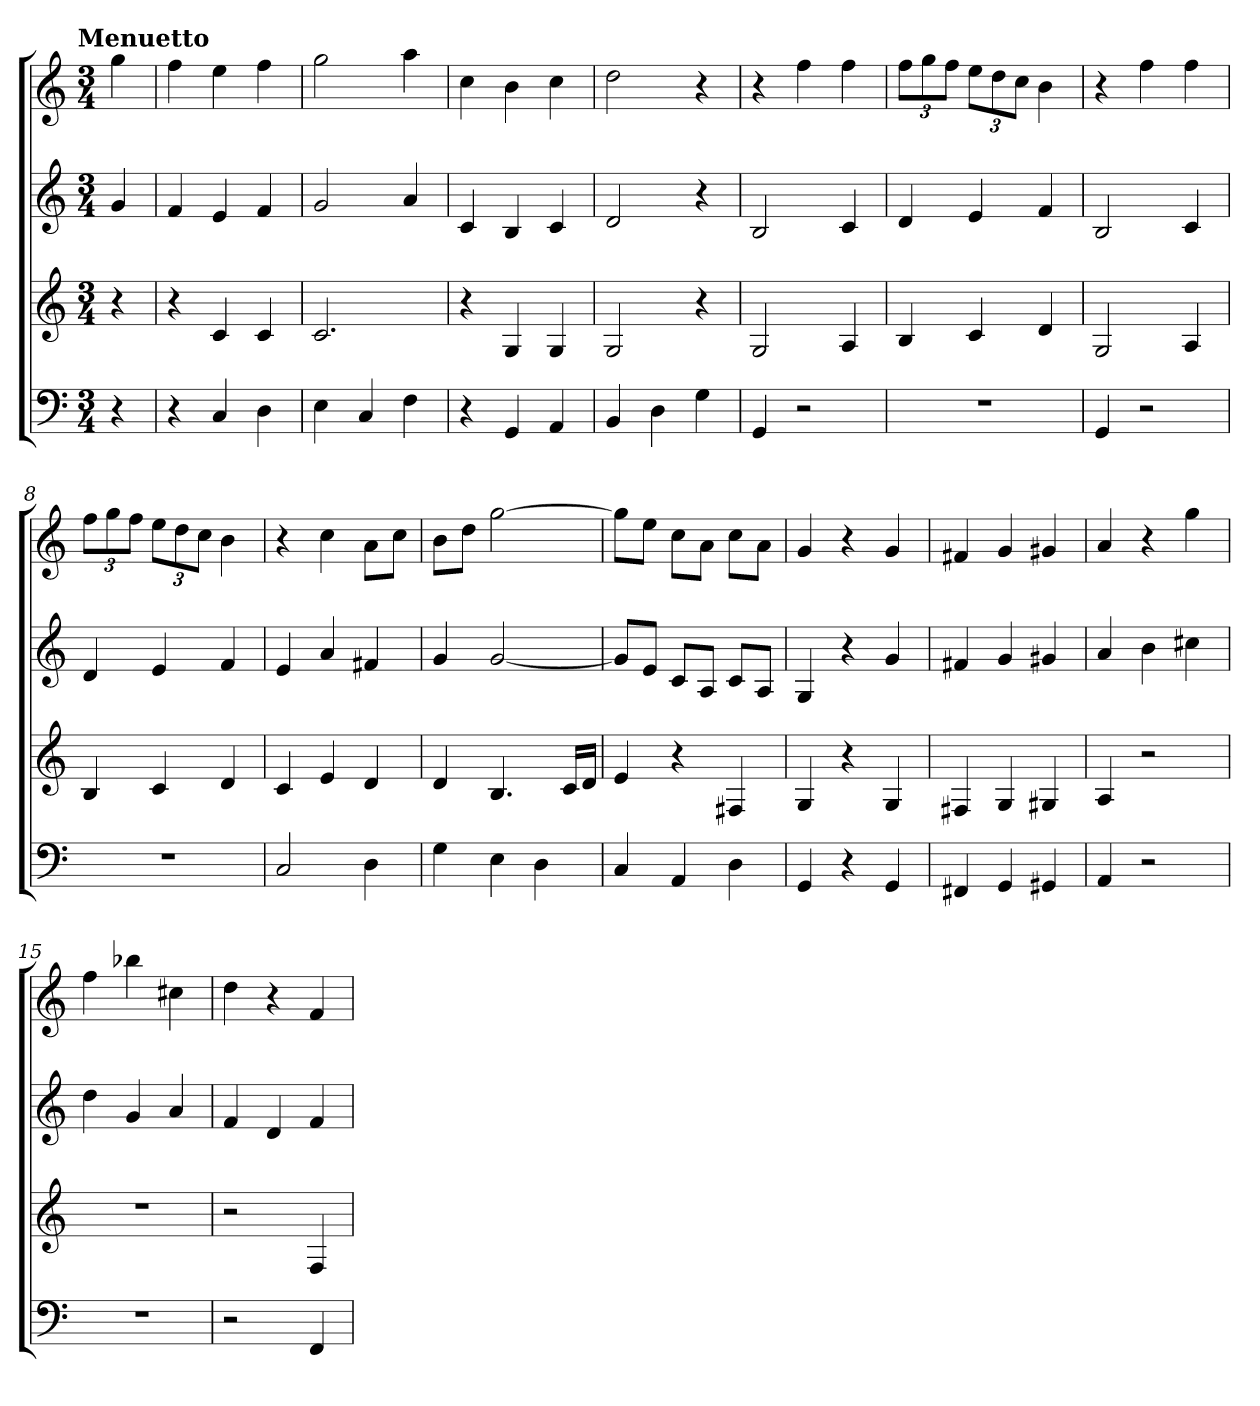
**kern	**kern	**kern	**kern
*part4	*part3	*part2	*part1
*staff4	*staff3	*staff2	*staff1
*k[]	*k[]	*k[]	*k[]
*C:	*C:	*C:	*C:
!!LO:TX:omd:t=Menuetto
*M3/4	*M3/4	*M3/4	*M3/4
=	=	=	=
4r	4r	4g	4gg
=1	=1	=1	=1
4r	4r	4f	4ff
4C	4c	4e	4ee
4D	4c	4f	4ff
=2	=2	=2	=2
4E	2.c	2g	2gg
4C	.	.	.
4F	.	4a	4aa
=3	=3	=3	=3
4r	4r	4c	4cc
4GG	4G	4B	4b
4AA	4G	4c	4cc
=4	=4	=4	=4
4BB	2G	2d	2dd
4D	.	.	.
4G	4r	4r	4r
=5	=5	=5	=5
4GG	2G	2B	4r
2r	.	.	4ff
.	4A	4c	4ff
=6	=6	=6	=6
2.r	4B	4d	12ffL
.	.	.	12gg
.	.	.	12ffJ
.	4c	4e	12eeL
.	.	.	12dd
.	.	.	12ccJ
.	4d	4f	4b
=7	=7	=7	=7
4GG	2G	2B	4r
2r	.	.	4ff
.	4A	4c	4ff
=8	=8	=8	=8
2.r	4B	4d	12ffL
.	.	.	12gg
.	.	.	12ffJ
.	4c	4e	12eeL
.	.	.	12dd
.	.	.	12ccJ
.	4d	4f	4b
=9	=9	=9	=9
2C	4c	4e	4r
.	4e	4a	4cc
4D	4d	4f#X	8aL
.	.	.	8ccJ
=10	=10	=10	=10
4G	4d	4g	8bL
.	.	.	8ddJ
4E	4.B	[2g	[2gg
4D	.	.	.
.	16cLL	.	.
.	16dJJ	.	.
=11	=11	=11	=11
4C	4e	8gL]	8ggL]
.	.	8eJ	8eeJ
4AA	4r	8cL	8ccL
.	.	8AJ	8aJ
4D	4F#X	8cL	8ccL
.	.	8AJ	8aJ
=12	=12	=12	=12
4GG	4G	4G	4g
4r	4r	4r	4r
4GG	4G	4g	4g
=13	=13	=13	=13
4FF#X	4F#X	4f#X	4f#X
4GG	4G	4g	4g
4GG#X	4G#X	4g#X	4g#X
=14	=14	=14	=14
4AA	4A	4a	4a
2r	2r	4b	4r
.	.	4cc#X	4gg
=15	=15	=15	=15
2.r	2.r	4dd	4ff
.	.	4g	4bb-X
.	.	4a	4cc#X
=16	=16	=16	=16
2r	2r	4f	4dd
.	.	4d	4r
4FF	4F	4f	4f
=	=	=	=
*-	*-	*-	*-
